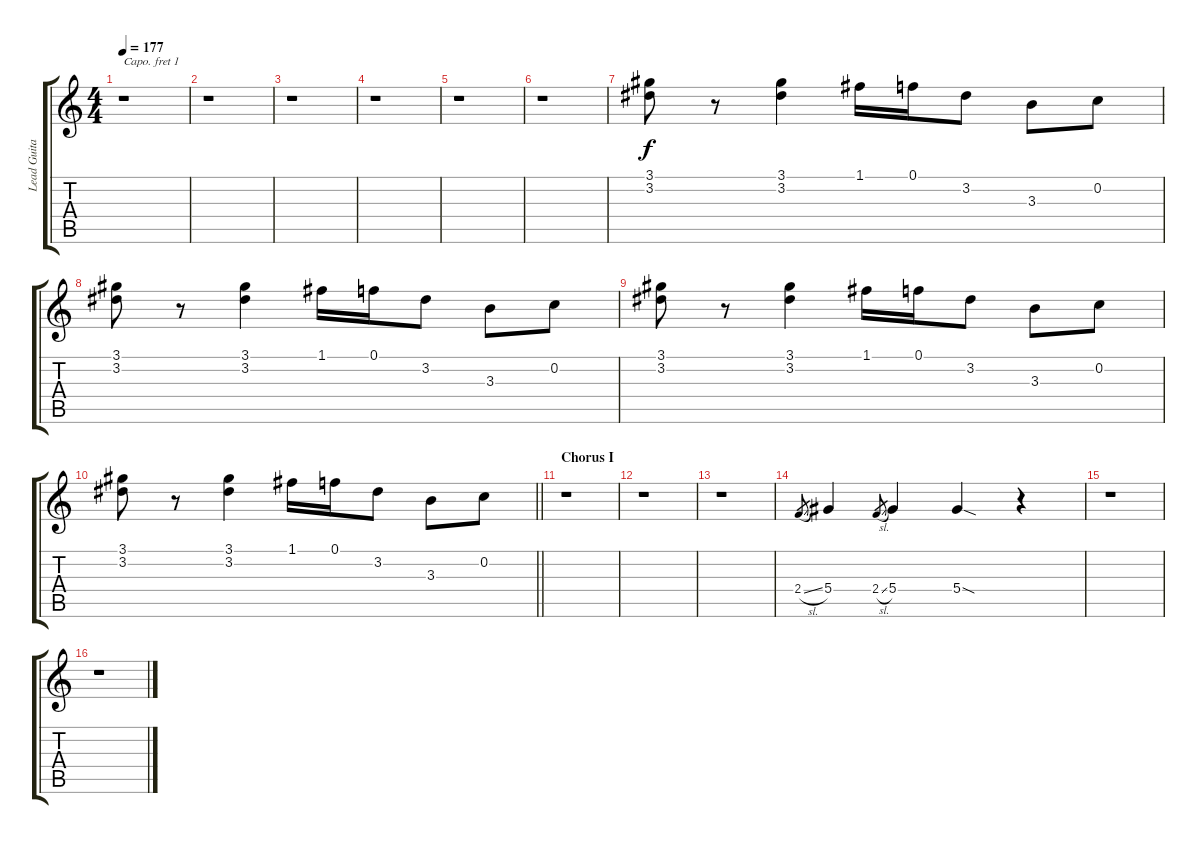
\track ("Lead Guitar" "Lead Guita") {instrument overdrivenguitar}
\staff {score tabs}
\capo 1
\tuning (E4 B3 G3 D3 A2 E2) {hide}
\ts (4 4)
\tempo 177
\clef g2
\ks c
r.1{dy f} |
r.1 |
r.1 |
r.1 |
r.1 |
r.1 |
(3.1 3.2).8 r.8 (3.1 3.2).4 1.1.16 0.1.16 3.2.8 3.3.8 0.2.8 |
(3.1 3.2).8 r.8 (3.1 3.2).4 1.1.16 0.1.16 3.2.8 3.3.8 0.2.8 |
(3.1 3.2).8 r.8 (3.1 3.2).4 1.1.16 0.1.16 3.2.8 3.3.8 0.2.8 |
\barLineRight lightlight
(3.1 3.2).8 r.8 (3.1 3.2).4 1.1.16 0.1.16 3.2.8 3.3.8 0.2.8 |
\section ("" "Chorus I")
r.1 |
r.1 |
r.1 |
2.4{sl}.8{gr} 5.4.4 2.4{sl}.8{gr} 5.4.4 5.4{sod}.4 r.4 |
r.1 |
r.1
